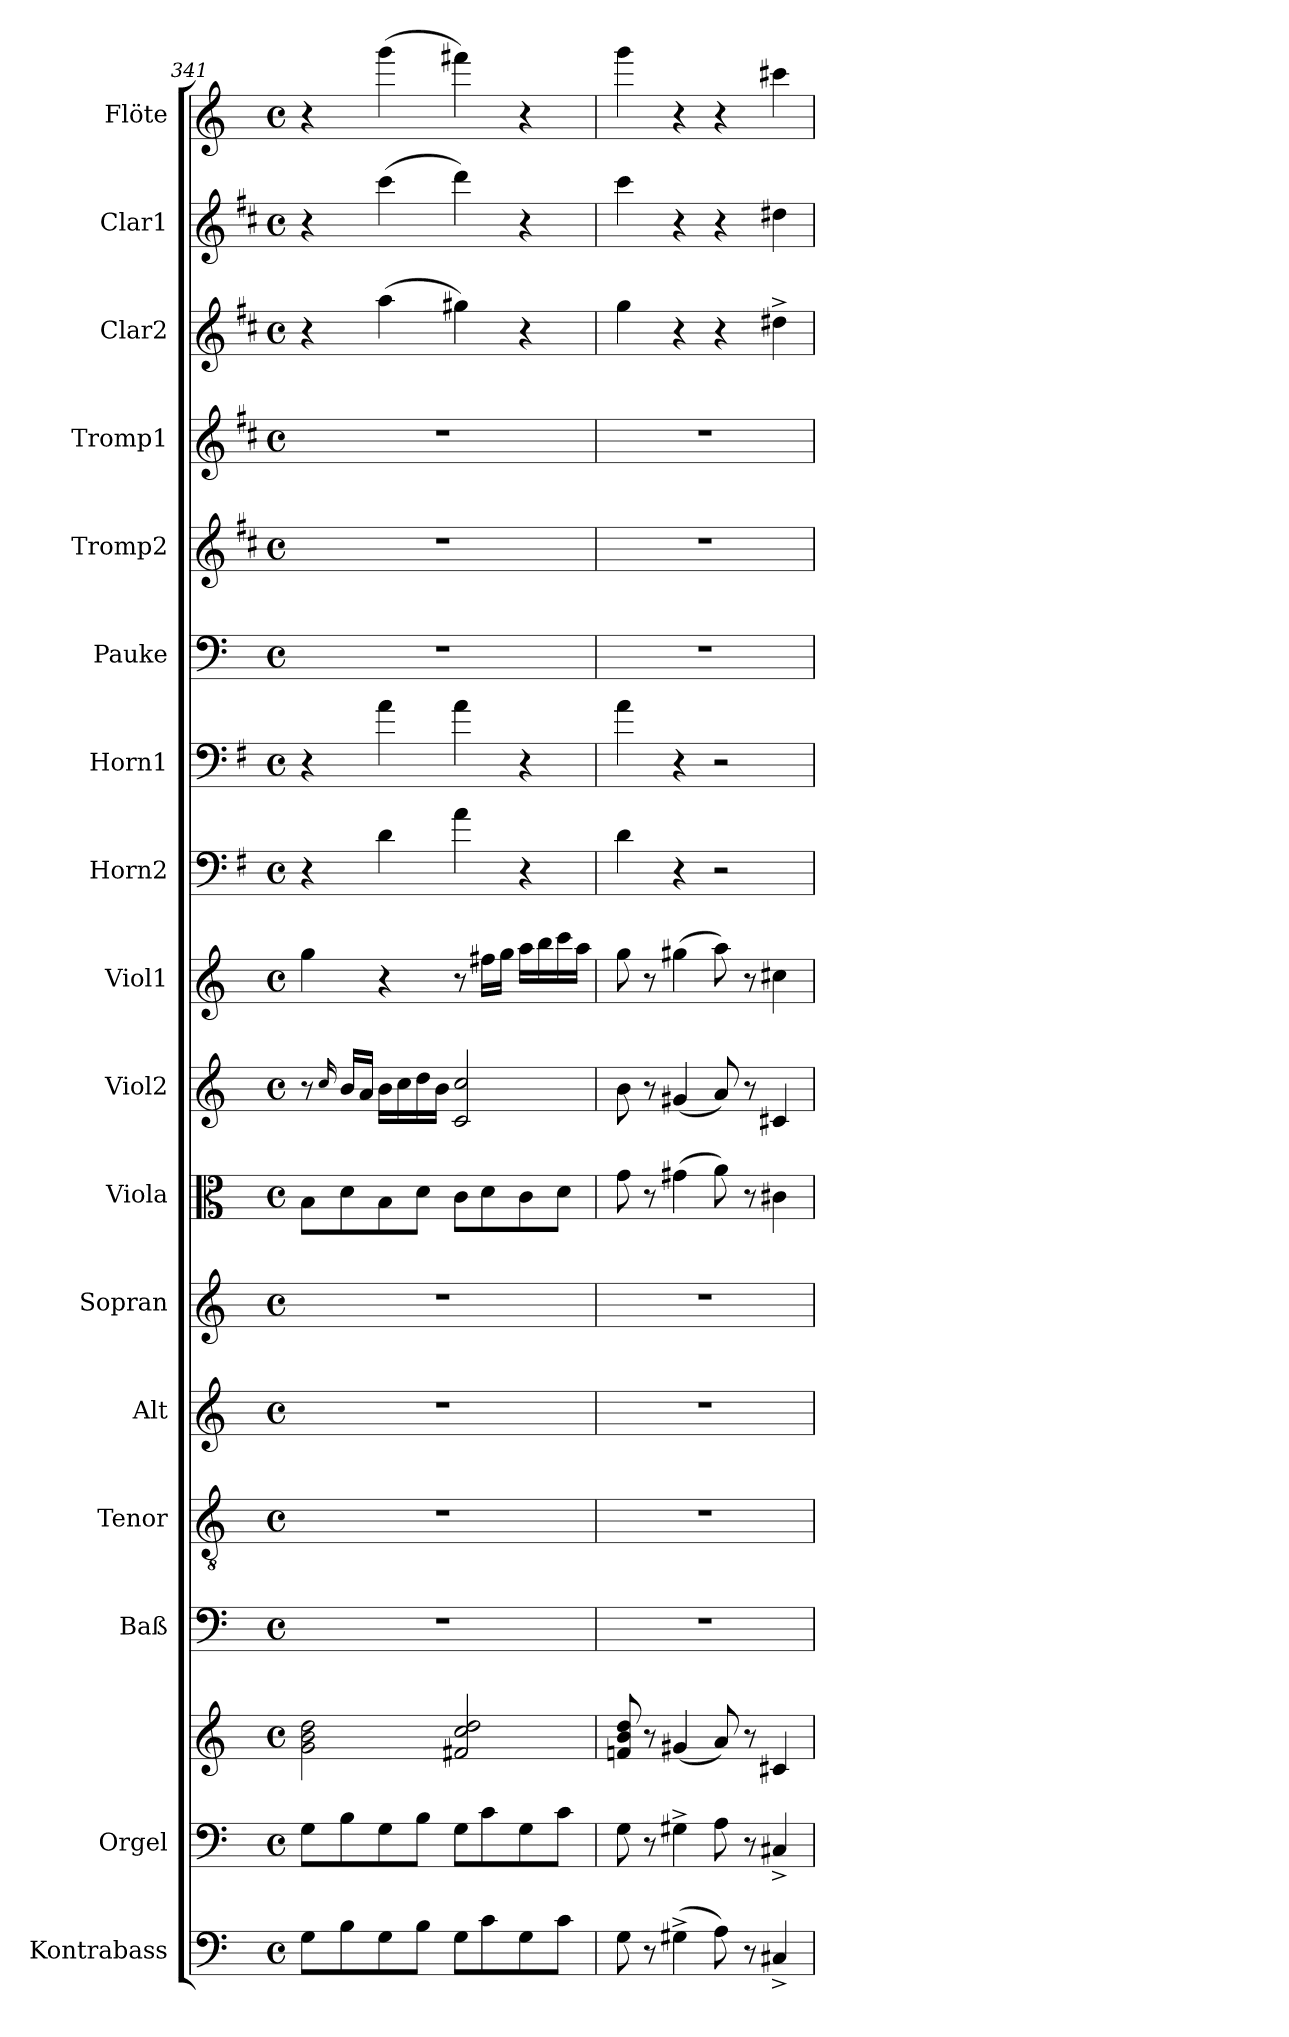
**kern	**kern	**kern	**kern	**kern	**kern	**kern	**kern	**kern	**kern	**kern	**kern	**kern	**kern	**kern	**kern	**kern	**kern
*part17	*part16	*part16	*part15	*part14	*part13	*part12	*part11	*part10	*part9	*part8	*part7	*part6	*part5	*part4	*part3	*part2	*part1
*staff18	*staff17	*staff16	*staff15	*staff14	*staff13	*staff12	*staff11	*staff10	*staff9	*staff8	*staff7	*staff6	*staff5	*staff4	*staff3	*staff2	*staff1
*I"Kontrabass	*I"Orgel	*	*I"Baß	*I"Tenor	*I"Alt	*I"Sopran	*I"Viola	*I"Viol2	*I"Viol1	*I"Horn2	*I"Horn1	*I"Pauke	*I"Tromp2	*I"Tromp1	*I"Clar2	*I"Clar1	*I"Flöte
*I'Kb	*	*	*I'B	*I'T	*I'A	*I'S	*I'Vla	*I'Vl2	*I'Vl1	*I'Hr2	*I'Hr1	*I'Pk	*I'Tr2	*I'Tr1	*I'Cl2	*I'Cl1	*I'Fl
*clefF4	*clefF4	*clefG2	*clefF4	*clefGv2	*clefG2	*clefG2	*clefC3	*clefG2	*clefG2	*clefF4	*clefF4	*clefF4	*clefG2	*clefG2	*clefG2	*clefG2	*clefG2
*ITrd7c12	*	*	*	*	*	*	*	*	*	*ITrd4c7	*ITrd4c7	*	*ITrd1c2	*ITrd1c2	*ITrd1c2	*ITrd1c2	*
*k[]	*k[]	*k[]	*k[]	*k[]	*k[]	*k[]	*k[]	*k[]	*k[]	*k[]	*k[]	*k[]	*k[]	*k[]	*k[]	*k[]	*k[]
*C:	*C:	*C:	*C:	*C:	*C:	*C:	*C:	*C:	*C:	*C:	*C:	*C:	*C:	*C:	*C:	*C:	*C:
*M4/4	*M4/4	*M4/4	*M4/4	*M4/4	*M4/4	*M4/4	*M4/4	*M4/4	*M4/4	*M4/4	*M4/4	*M4/4	*M4/4	*M4/4	*M4/4	*M4/4	*M4/4
*met(c)	*met(c)	*met(c)	*met(c)	*met(c)	*met(c)	*met(c)	*met(c)	*met(c)	*met(c)	*met(c)	*met(c)	*met(c)	*met(c)	*met(c)	*met(c)	*met(c)	*met(c)
=341	=341	=341	=341	=341	=341	=341	=341	=341	=341	=341	=341	=341	=341	=341	=341	=341	=341
8GG\L	8G\L	2g\ 2b\ 2dd\	1r	1r	1r	1r	8B\L	8r	4gg\	4r	4r	1r	1r	1r	4r	4r	4r
.	.	.	.	.	.	.	.	16qqcc/	.	.	.	.	.	.	.	.	.
8BB\	8B\	.	.	.	.	.	8d\	16b/LL	.	.	.	.	.	.	.	.	.
.	.	.	.	.	.	.	.	16a/JJ	.	.	.	.	.	.	.	.	.
8GG\	8G\	.	.	.	.	.	8B\	16b\LL	4r	4G\	4d\	.	.	.	(>4gg\	(>4bb\	(>4ggg\
.	.	.	.	.	.	.	.	16cc\	.	.	.	.	.	.	.	.	.
8BB\J	8B\J	.	.	.	.	.	8d\J	16dd\	.	.	.	.	.	.	.	.	.
.	.	.	.	.	.	.	.	16b\JJ	.	.	.	.	.	.	.	.	.
8GG\L	8G\L	2f#X/ 2cc/ 2dd/	.	.	.	.	8c\L	2c/ 2cc/	8r	4d\	4d\	.	.	.	4ff#X\)	4ccc\)	4fff#X\)
8C\	8c\	.	.	.	.	.	8d\	.	16ff#X\LL	.	.	.	.	.	.	.	.
.	.	.	.	.	.	.	.	.	16gg\JJ	.	.	.	.	.	.	.	.
8GG\	8G\	.	.	.	.	.	8c\	.	16aa\LL	4r	4r	.	.	.	4r	4r	4r
.	.	.	.	.	.	.	.	.	16bb\	.	.	.	.	.	.	.	.
8C\J	8c\J	.	.	.	.	.	8d\J	.	16ccc\	.	.	.	.	.	.	.	.
.	.	.	.	.	.	.	.	.	16aa\JJ	.	.	.	.	.	.	.	.
=342	=342	=342	=342	=342	=342	=342	=342	=342	=342	=342	=342	=342	=342	=342	=342	=342	=342
8GG\	8G\	8fn/ 8b/ 8dd/	1r	1r	1r	1r	8g\	8b\	8gg\	4G\	4d\	1r	1r	1r	4ff\	4bb\	4ggg\
8r	8r	8r	.	.	.	.	8r	8r	8r	.	.	.	.	.	.	.	.
(>4GG#X^>\	4G#X^>\	(<4g#X/	.	.	.	.	(>4g#X\	(<4g#X/	(>4gg#X\	4r	4r	.	.	.	4r	4r	4r
8AA\)	8A\	8a/)	.	.	.	.	8a\)	8a/)	8aa\)	2r	2r	.	.	.	4r	4r	4r
8r	8r	8r	.	.	.	.	8r	8r	8r	.	.	.	.	.	.	.	.
4CC#X^</	4C#X^</	4c#X/	.	.	.	.	4c#X\	4c#X/	4cc#X\	.	.	.	.	.	4cc#X^>\	4cc#X\	4ccc#X\
=	=	=	=	=	=	=	=	=	=	=	=	=	=	=	=	=	=
*-	*-	*-	*-	*-	*-	*-	*-	*-	*-	*-	*-	*-	*-	*-	*-	*-	*-
